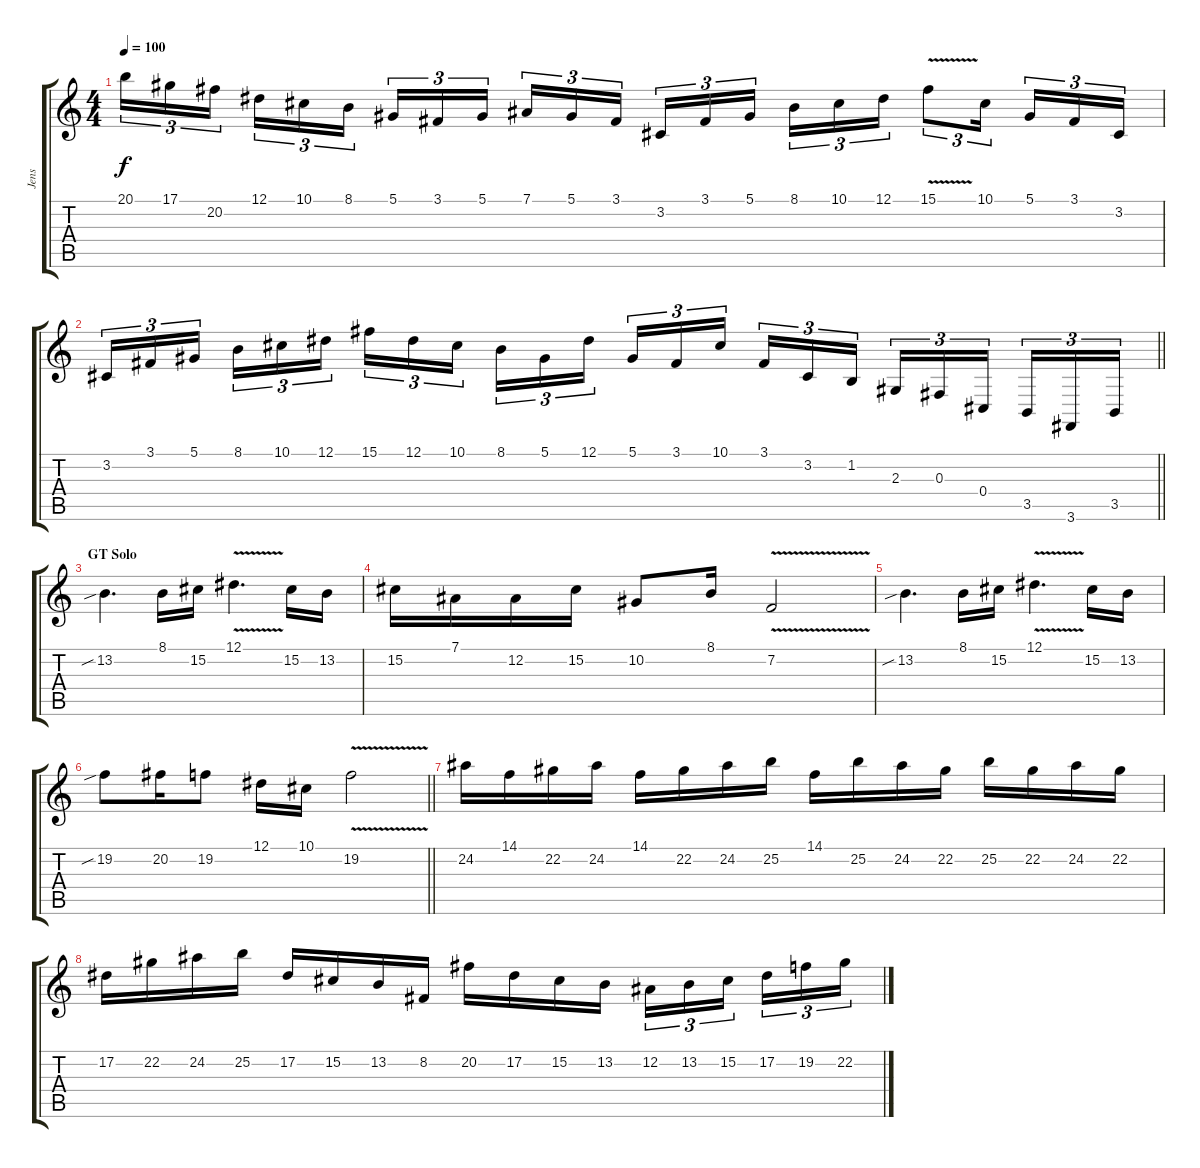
\track ("Jens" "Jens") {instrument lead2sawtooth}
\staff {score tabs}
\tuning (Eb4 Bb3 Gb3 Db3 Ab2 Eb2) {hide}
\ts (4 4)
\tempo 100
\clef g2
\ks c
20.1.16{tu (3 2) dy f} 17.1.16{tu (3 2)} 20.2.16{tu (3 2) beam splitsecondary} 12.1.16{tu (3 2)} 10.1.16{tu (3 2)} 8.1.16{tu (3 2)} 5.1.16{tu (3 2)} 3.1.16{tu (3 2)} 5.1.16{tu (3 2) beam splitsecondary} 7.1.16{tu (3 2)} 5.1.16{tu (3 2)} 3.1.16{tu (3 2)} 3.2.16{tu (3 2)} 3.1.16{tu (3 2)} 5.1.16{tu (3 2) beam splitsecondary} 8.1.16{tu (3 2)} 10.1.16{tu (3 2)} 12.1.16{tu (3 2)} 15.1{v}.8{tu (3 2)} 10.1.16{tu (3 2) beam splitsecondary} 5.1.16{tu (3 2)} 3.1.16{tu (3 2)} 3.2.16{tu (3 2)} |
\barLineRight lightlight
3.2.16{tu (3 2)} 3.1.16{tu (3 2)} 5.1.16{tu (3 2) beam splitsecondary} 8.1.16{tu (3 2)} 10.1.16{tu (3 2)} 12.1.16{tu (3 2)} 15.1.16{tu (3 2)} 12.1.16{tu (3 2)} 10.1.16{tu (3 2) beam splitsecondary} 8.1.16{tu (3 2)} 5.1.16{tu (3 2)} 12.1.16{tu (3 2)} 5.1.16{tu (3 2)} 3.1.16{tu (3 2)} 10.1.16{tu (3 2) beam splitsecondary} 3.1.16{tu (3 2)} 3.2.16{tu (3 2)} 1.2.16{tu (3 2)} 2.3.16{tu (3 2)} 0.3.16{tu (3 2)} 0.4.16{tu (3 2) beam splitsecondary} 3.5.16{tu (3 2)} 3.6.16{tu (3 2)} 3.5.16{tu (3 2)} |
\section ("" "GT Solo")
13.2{sib}.4{d volume 12} 8.1.16 15.2.16 12.1{v}.4{d} 15.2.16 13.2.16 |
15.2.16 7.1.16 12.2.16 15.2.16 10.2.8 8.1.16 7.2{v}.2 |
13.2{sib}.4{d} 8.1.16 15.2.16 12.1{v}.4{d} 15.2.16 13.2.16 |
\barLineRight lightlight
19.2{sib}.8 20.2.16 19.2.8 12.1.16 10.1.16 19.2{v}.2 |
\section ("" "")
24.2.16 14.1.16 22.2.16 24.2.16 14.1.16 22.2.16 24.2.16 25.2.16 14.1.16 25.2.16 24.2.16 22.2.16 25.2.16 22.2.16 24.2.16 22.2.16 |
17.2.16 22.2.16 24.2.16 25.2.16 17.2.16 15.2.16 13.2.16 8.2.16 20.2.16 17.2.16 15.2.16 13.2.16 12.2.16{tu (3 2)} 13.2.16{tu (3 2)} 15.2.16{tu (3 2) beam splitsecondary} 17.2.16{tu (3 2)} 19.2.16{tu (3 2)} 22.2.16{tu (3 2)}
